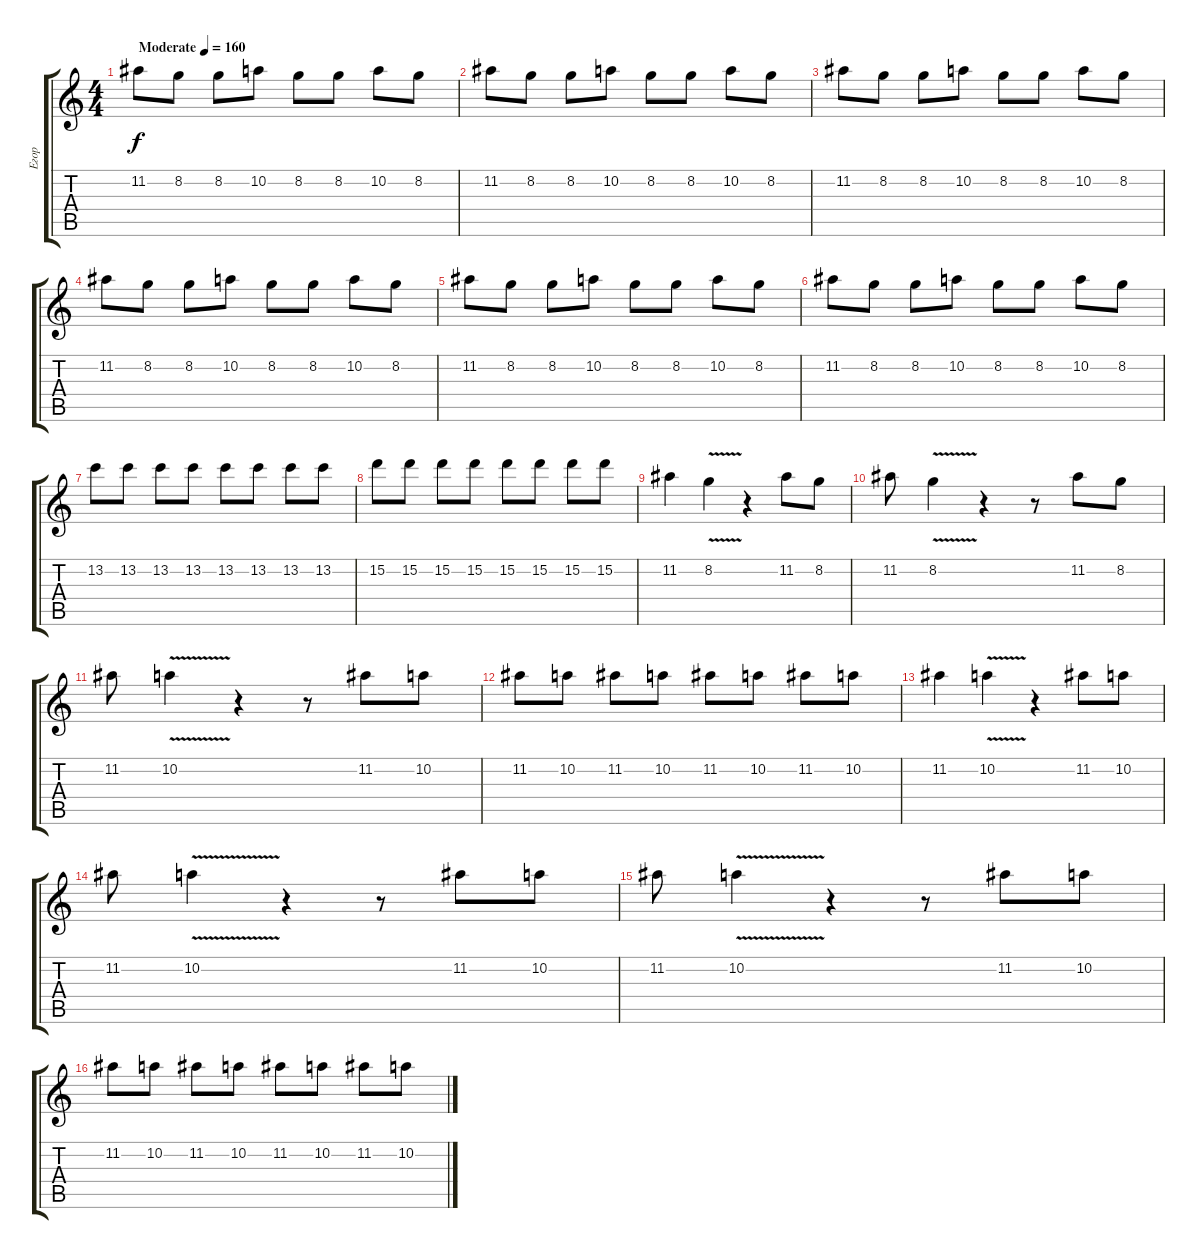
\track ("Егор" "Егор") {instrument distortionguitar}
\staff {score tabs}
\tuning (E4 B3 G3 D3 A2 D2) {hide}
\ts (4 4)
\tempo (160 "Moderate")
\clef g2
\ks c
11.2.8{dy f instrument distortionguitar} 8.2.8 8.2.8 10.2.8 8.2.8 8.2.8 10.2.8 8.2.8 |
11.2.8 8.2.8 8.2.8 10.2.8 8.2.8 8.2.8 10.2.8 8.2.8 |
11.2.8 8.2.8 8.2.8 10.2.8 8.2.8 8.2.8 10.2.8 8.2.8 |
11.2.8 8.2.8 8.2.8 10.2.8 8.2.8 8.2.8 10.2.8 8.2.8 |
11.2.8 8.2.8 8.2.8 10.2.8 8.2.8 8.2.8 10.2.8 8.2.8 |
11.2.8 8.2.8 8.2.8 10.2.8 8.2.8 8.2.8 10.2.8 8.2.8 |
13.2.8 13.2.8 13.2.8 13.2.8 13.2.8 13.2.8 13.2.8 13.2.8 |
15.2.8 15.2.8 15.2.8 15.2.8 15.2.8 15.2.8 15.2.8 15.2.8 |
11.2.4 8.2{v}.4 r.4 11.2.8 8.2.8 |
11.2.8 8.2{v}.4 r.4 r.8 11.2.8 8.2.8 |
11.2.8 10.2{v}.4 r.4 r.8 11.2.8 10.2.8 |
11.2.8 10.2.8 11.2.8 10.2.8 11.2.8 10.2.8 11.2.8 10.2.8 |
11.2.4 10.2{v}.4 r.4 11.2.8 10.2.8 |
11.2.8 10.2{v}.4 r.4 r.8 11.2.8 10.2.8 |
11.2.8 10.2{v}.4 r.4 r.8 11.2.8 10.2.8 |
11.2.8 10.2.8 11.2.8 10.2.8 11.2.8 10.2.8 11.2.8 10.2.8
